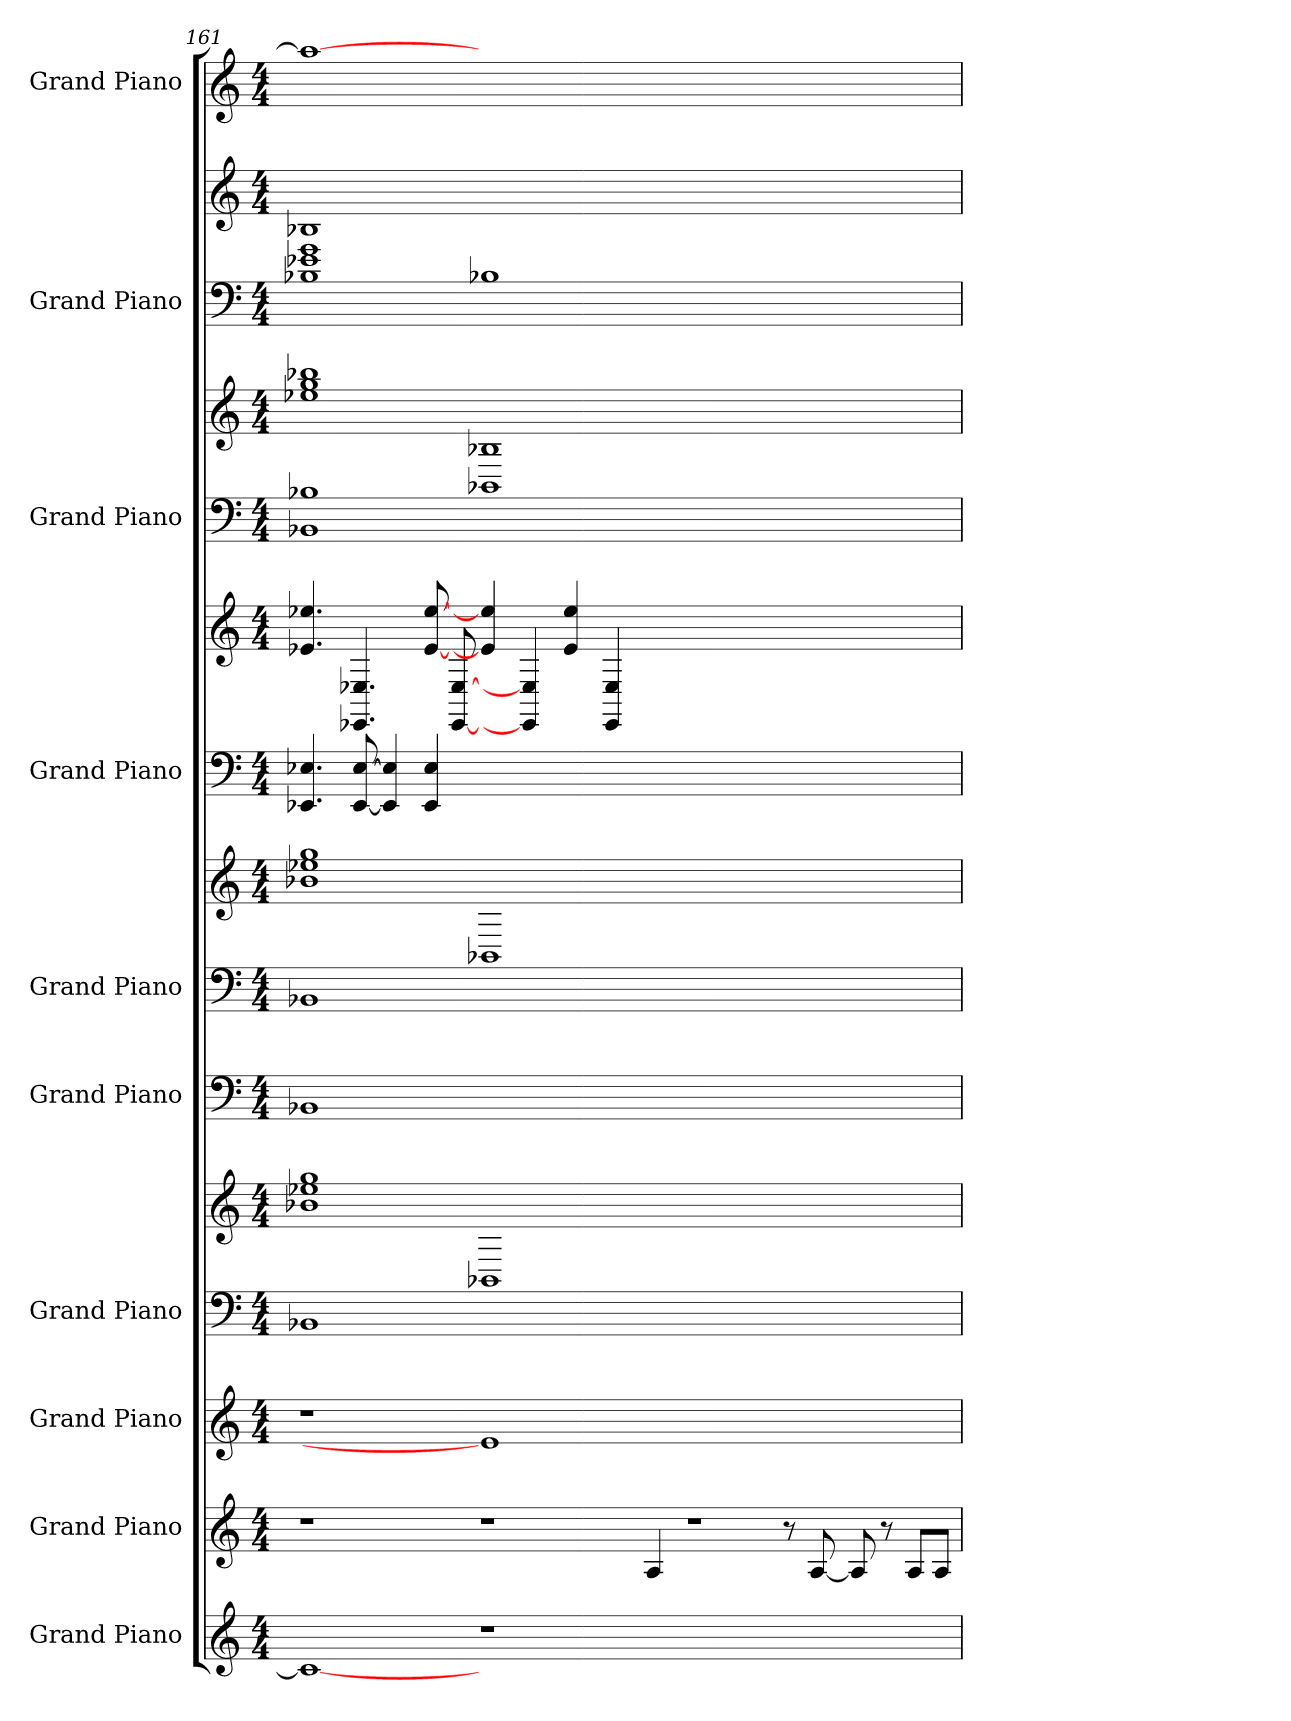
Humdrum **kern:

**kern	**kern	**kern	**kern	**kern	**kern	**kern	**kern	**kern	**kern	**kern	**kern	**kern	**kern	**kern
*part10	*part9	*part8	*part7	*part7	*part6	*part5	*part5	*part4	*part4	*part3	*part3	*part2	*part2	*part1
*staff15	*staff14	*staff13	*staff12	*staff11	*staff10	*staff9	*staff8	*staff7	*staff6	*staff5	*staff4	*staff3	*staff2	*staff1
*I"Grand Piano	*I"Grand Piano	*I"Grand Piano	*I"Grand Piano	*	*I"Grand Piano	*I"Grand Piano	*	*I"Grand Piano	*	*I"Grand Piano	*	*I"Grand Piano	*	*I"Grand Piano
*clefG2	*clefG2	*clefG2	*clefF4	*clefG2	*clefF4	*clefF4	*clefG2	*clefF4	*clefG2	*clefF4	*clefG2	*clefF4	*clefG2	*clefG2
*k[]	*k[]	*k[]	*k[]	*k[]	*k[]	*k[]	*k[]	*k[]	*k[]	*k[]	*k[]	*k[]	*k[]	*k[]
*C:	*C:	*C:	*C:	*C:	*C:	*C:	*C:	*C:	*C:	*C:	*C:	*C:	*C:	*C:
*M4/4	*M4/4	*M4/4	*M4/4	*M4/4	*M4/4	*M4/4	*M4/4	*M4/4	*M4/4	*M4/4	*M4/4	*M4/4	*M4/4	*M4/4
=161	=161	=161	=161	=161	=161	=161	=161	=161	=161	=161	=161	=161	=161	=161
1c_	1r	1r	1BB-X	1b-X 1ee-X 1gg	1BB-X	1BB-X	1b-X 1ee-X 1gg	4.EE-X 4.E-X	4.e-X 4.ee-X	1BB-X 1B-X	1ee-X 1gg 1bb-X	1B-X 1e-X 1g	1B-X	1aa-_
.	.	.	.	.	.	.	.	[8EE- [8E-	4.EE-X 4.E-X	.	.	.	.	.
.	.	.	.	.	.	.	.	4EE-] 4E-]	.	.	.	.	.	.
.	.	.	.	.	.	.	.	4EE- 4E-	[8e- [8ee-	.	.	.	.	.
.	.	.	.	.	.	.	.	.	[8EE- [8E-	.	.	.	.	.
1r	1r	1e]	0.ryy	1BB-X	0.ryy	0.ryy	1BB-X	0.ryy	4e-] 4ee-]	0.ryy	1BB-X 1B-X	1B-X	0.ryy	0.ryy
.	.	.	.	.	.	.	.	.	4EE-] 4E-]	.	.	.	.	.
.	.	.	.	.	.	.	.	.	4e- 4ee-	.	.	.	.	.
.	.	.	.	.	.	.	.	.	4EE- 4E-	.	.	.	.	.
0ryy	4A	0ryy	.	0ryy	.	.	0ryy	.	0ryy	.	0ryy	0ryy	.	.
.	1r	.	.	.	.	.	.	.	.	.	.	.	.	.
.	8r	.	.	.	.	.	.	.	.	.	.	.	.	.
.	[8A	.	.	.	.	.	.	.	.	.	.	.	.	.
.	8A]	.	.	.	.	.	.	.	.	.	.	.	.	.
.	8r	.	.	.	.	.	.	.	.	.	.	.	.	.
.	8AL	.	.	.	.	.	.	.	.	.	.	.	.	.
.	8AJ	.	.	.	.	.	.	.	.	.	.	.	.	.
=	=	=	=	=	=	=	=	=	=	=	=	=	=	=
*-	*-	*-	*-	*-	*-	*-	*-	*-	*-	*-	*-	*-	*-	*-
